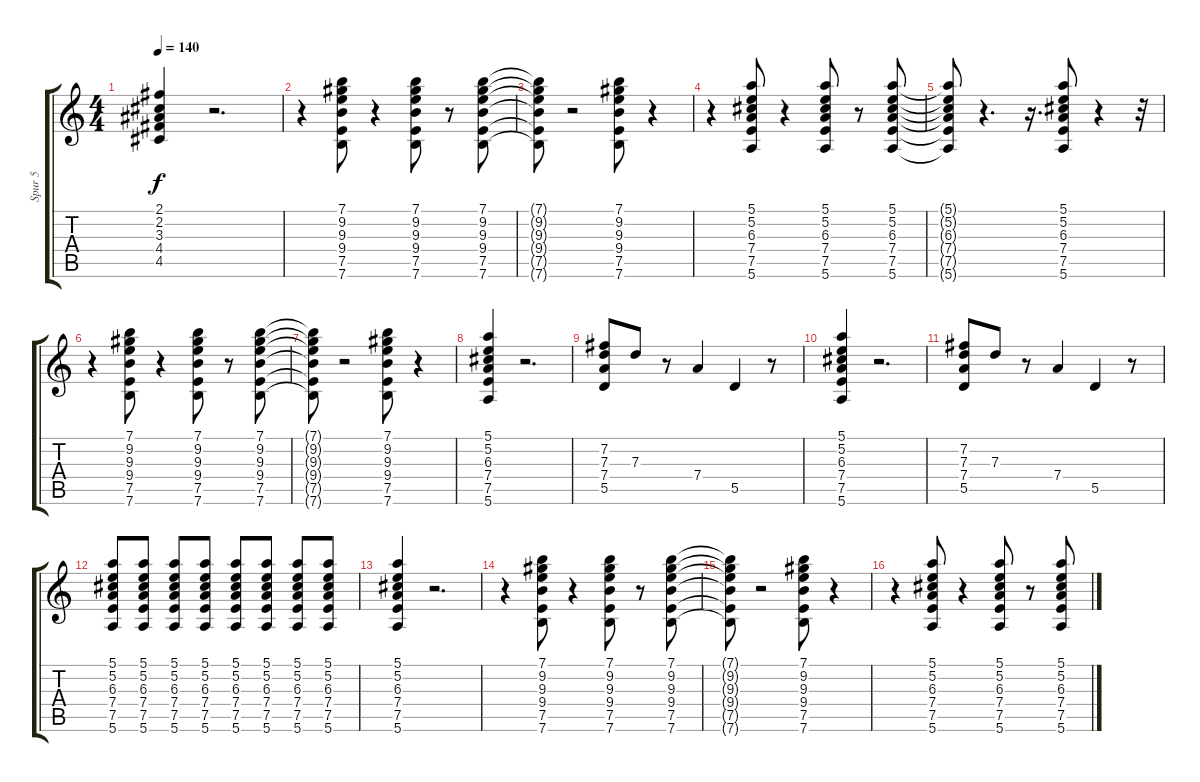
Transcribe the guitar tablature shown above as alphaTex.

\track ("Spur 5" "Spur 5") {instrument acousticguitarsteel}
\staff {score tabs}
\tuning (E4 B3 G3 D3 A2 E2) {hide}
\ts (4 4)
\tempo 140
\clef g2
\ks c
(2.1 2.2 3.3 4.4 4.5).4{dy f} r.2{d} |
r.4 (7.1 9.2 9.3 9.4 7.5 7.6).8{instrument overdrivenguitar} r.4 (7.1 9.2 9.3 9.4 7.5 7.6).8 r.8 (7.1 9.2 9.3 9.4 7.5 7.6).8 |
(7.1{t} 9.2{t} 9.3{t} 9.4{t} 7.5{t} 7.6{t}).8 r.2 (7.1 9.2 9.3 9.4 7.5 7.6).8 r.4 |
r.4 (5.1 5.2 6.3 7.4 7.5 5.6).8 r.4 (5.1 5.2 6.3 7.4 7.5 5.6).8 r.8 (5.1 5.2 6.3 7.4 7.5 5.6).8 |
(5.1{t} 5.2{t} 6.3{t} 7.4{t} 7.5{t} 5.6{t}).8 r.4{d} r.16{d} (5.1 5.2 6.3 7.4 7.5 5.6).8 r.4 r.32 |
r.4 (7.1 9.2 9.3 9.4 7.5 7.6).8 r.4 (7.1 9.2 9.3 9.4 7.5 7.6).8 r.8 (7.1 9.2 9.3 9.4 7.5 7.6).8 |
(7.1{t} 9.2{t} 9.3{t} 9.4{t} 7.5{t} 7.6{t}).8 r.2 (7.1 9.2 9.3 9.4 7.5 7.6).8 r.4 |
(5.1 5.2 6.3 7.4 7.5 5.6).4 r.2{d} |
(7.2 7.3 7.4 5.5).8 7.3.8 r.8 7.4.4 5.5.4 r.8 |
(5.1 5.2 6.3 7.4 7.5 5.6).4 r.2{d} |
(7.2 7.3 7.4 5.5).8 7.3.8 r.8 7.4.4 5.5.4 r.8 |
(5.1 5.2 6.3 7.4 7.5 5.6).8 (5.1 5.2 6.3 7.4 7.5 5.6).8 (5.1 5.2 6.3 7.4 7.5 5.6).8 (5.1 5.2 6.3 7.4 7.5 5.6).8 (5.1 5.2 6.3 7.4 7.5 5.6).8 (5.1 5.2 6.3 7.4 7.5 5.6).8 (5.1 5.2 6.3 7.4 7.5 5.6).8 (5.1 5.2 6.3 7.4 7.5 5.6).8 |
(5.1 5.2 6.3 7.4 7.5 5.6).4 r.2{d} |
r.4 (7.1 9.2 9.3 9.4 7.5 7.6).8 r.4 (7.1 9.2 9.3 9.4 7.5 7.6).8 r.8 (7.1 9.2 9.3 9.4 7.5 7.6).8 |
(7.1{t} 9.2{t} 9.3{t} 9.4{t} 7.5{t} 7.6{t}).8 r.2 (7.1 9.2 9.3 9.4 7.5 7.6).8 r.4 |
r.4 (5.1 5.2 6.3 7.4 7.5 5.6).8 r.4 (5.1 5.2 6.3 7.4 7.5 5.6).8 r.8 (5.1 5.2 6.3 7.4 7.5 5.6).8
